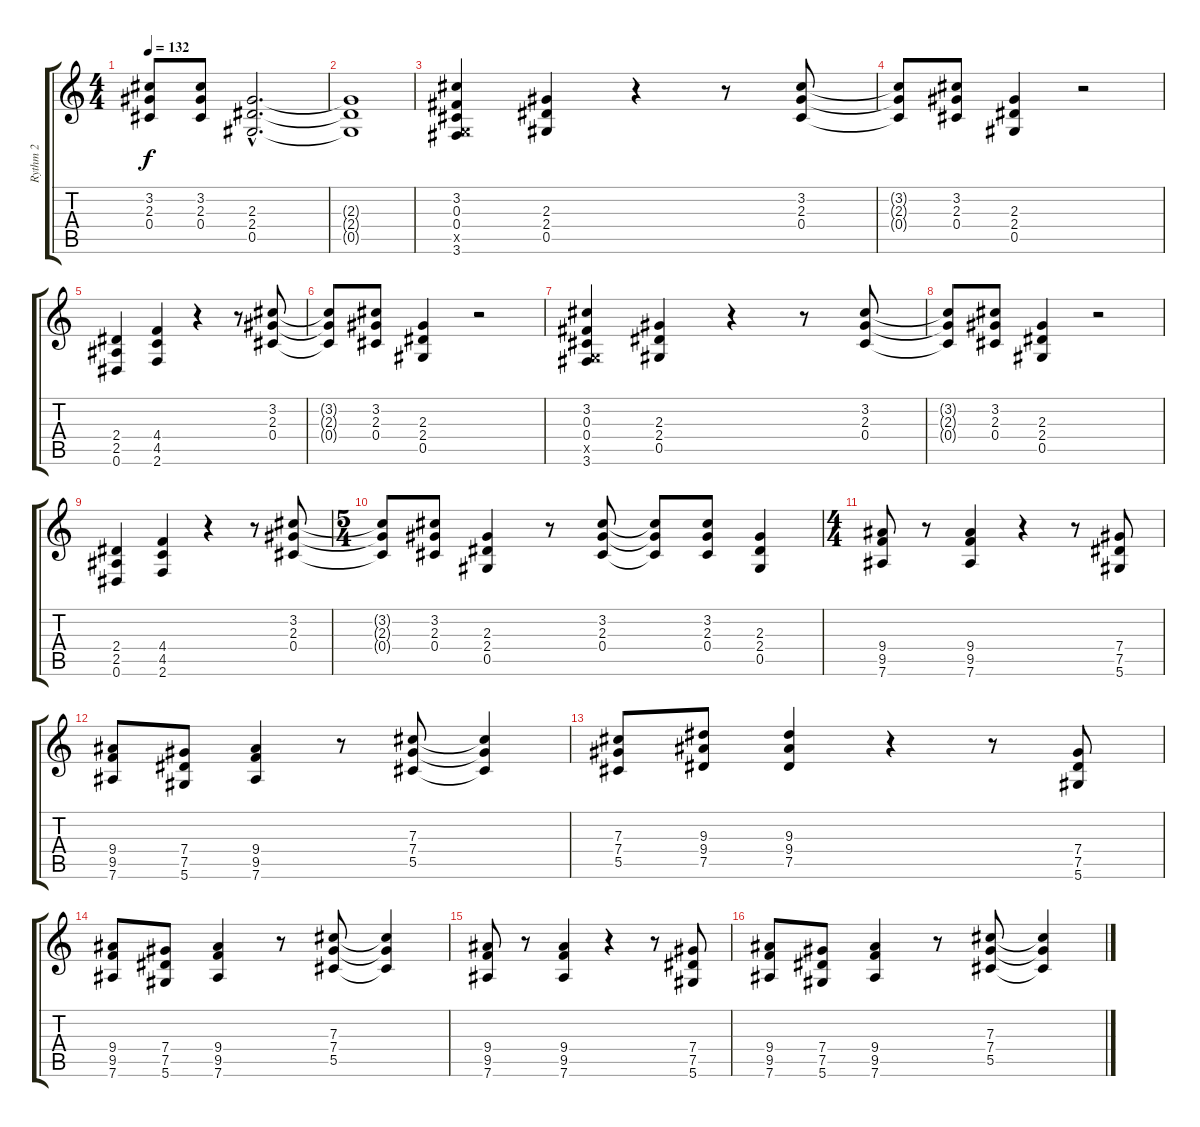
\track ("Rythm 2" "Rythm 2") {instrument overdrivenguitar}
\staff {score tabs}
\tuning (Eb4 Bb3 Gb3 Db3 Ab2 Eb2) {hide}
\ts (4 4)
\tempo 132
\clef g2
\ks c
(3.2{t} 2.3{t} 0.4{t}).8{dy f} (3.2 2.3 0.4).8 (2.3{hac} 2.4{hac} 0.5{hac}).2{d} |
(2.3{t} 2.4{t} 0.5{t}).1 |
(3.2 0.3 0.4 -1.5{x} 3.6).4 (2.3 2.4 0.5).4 r.4 r.8 (3.2 2.3 0.4).8 |
(3.2{t} 2.3{t} 0.4{t}).8 (3.2 2.3 0.4).8 (2.3 2.4 0.5).4 r.2 |
(2.4 2.5 0.6).4 (4.4 4.5 2.6).4 r.4 r.8 (3.2 2.3 0.4).8 |
(3.2{t} 2.3{t} 0.4{t}).8 (3.2 2.3 0.4).8 (2.3 2.4 0.5).4 r.2 |
(3.2 0.3 0.4 -1.5{x} 3.6).4 (2.3 2.4 0.5).4 r.4 r.8 (3.2 2.3 0.4).8 |
(3.2{t} 2.3{t} 0.4{t}).8 (3.2 2.3 0.4).8 (2.3 2.4 0.5).4 r.2 |
(2.4 2.5 0.6).4 (4.4 4.5 2.6).4 r.4 r.8 (3.2 2.3 0.4).8 |
\ts (5 4)
(3.2{t} 2.3{t} 0.4{t}).8 (3.2 2.3 0.4).8 (2.3 2.4 0.5).4 r.8 (3.2 2.3 0.4).8 (3.2{t} 2.3{t} 0.4{t}).8 (3.2 2.3 0.4).8 (2.3 2.4 0.5).4 |
\ts (4 4)
(9.4 9.5 7.6).8 r.8 (9.4 9.5 7.6).4 r.4 r.8 (7.4 7.5 5.6).8 |
(9.4 9.5 7.6).8 (7.4 7.5 5.6).8 (9.4 9.5 7.6).4 r.8 (7.3 7.4 5.5).8 (7.3{t} 7.4{t} 5.5{t}).4 |
(7.3 7.4 5.5).8 (9.3 9.4 7.5).8 (9.3 9.4 7.5).4 r.4 r.8 (7.4 7.5 5.6).8 |
(9.4 9.5 7.6).8 (7.4 7.5 5.6).8 (9.4 9.5 7.6).4 r.8 (7.3 7.4 5.5).8 (7.3{t} 7.4{t} 5.5{t}).4 |
(9.4 9.5 7.6).8 r.8 (9.4 9.5 7.6).4 r.4 r.8 (7.4 7.5 5.6).8 |
(9.4 9.5 7.6).8 (7.4 7.5 5.6).8 (9.4 9.5 7.6).4 r.8 (7.3 7.4 5.5).8 (7.3{t} 7.4{t} 5.5{t}).4
